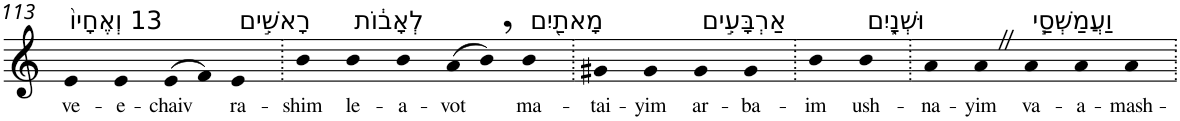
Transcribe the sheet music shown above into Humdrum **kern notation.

**kern	**text
*part1	*part1
*staff1	*staff1
*I"Piano	*
*I'Pno	*
!!LO:PB:g=z
*clefG2	*
*k[]	*
=113	=113
!LO:TX:a:t=13 וְאֶחָיו֙	!
!	!LO:LY:b
4e	ve-
!	!LO:LY:b
4e	-e-
!	!LO:LY:b
(>8e	-chaiv
8f)	.
!LO:TX:a:t=רָאשִׁ֣ים	!
!	!LO:LY:b
4e	ra-
=114.	=114.
!	!LO:LY:b
4b	-shim
!LO:TX:a:t=לְאָב֔וֹת	!
!	!LO:LY:b
4b	le-
!	!LO:LY:b
4b	-a-
!	!LO:LY:b
(>8a	-vot
8b,)	.
!LO:TX:a:t=מָאתַ֖יִם	!
!	!LO:LY:b
4b	ma-
=115.	=115.
!	!LO:LY:b
4g#X	-tai-
!	!LO:LY:b
4g#	-yim
!LO:TX:a:t=אַרְבָּעִ֣ים	!
!	!LO:LY:b
4g#	ar-
!	!LO:LY:b
4g#	-ba-
=116.	=116.
!	!LO:LY:b
4b	-im
!LO:TX:a:t=וּשְׁנָ֑יִם	!
!	!LO:LY:b
4b	ush-
=117.	=117.
!	!LO:LY:b
4a	-na-
!	!LO:LY:b
4aZ	-yim
!LO:TX:a:t=וַעֲמַשְׁסַ֧י	!
!	!LO:LY:b
4a	va-
!	!LO:LY:b
4a	-a-
!	!LO:LY:b
4a	-mash-
=.	=.
*-	*-
